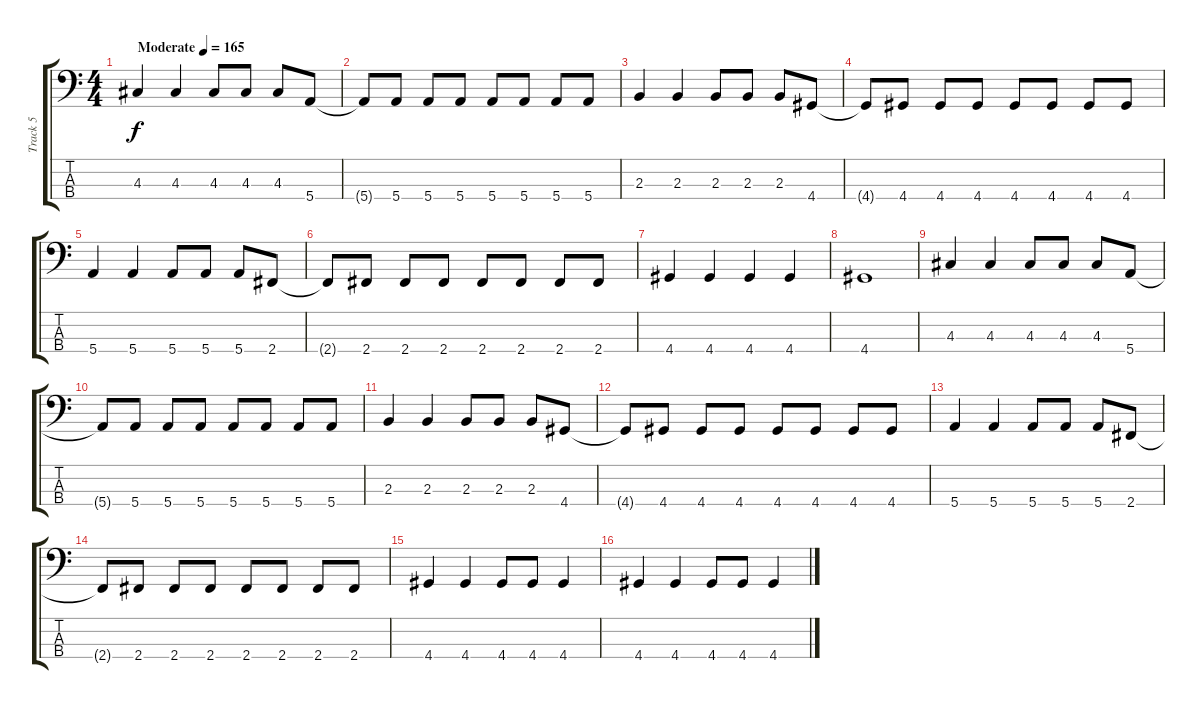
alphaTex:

\track ("Track 5" "Track 5") {instrument electricbassfinger}
\staff {score tabs}
\tuning (G2 D2 A1 E1) {hide}
\ts (4 4)
\tempo (165 "Moderate")
\clef f4
\ks c
4.3.4{dy f instrument electricbassfinger} 4.3.4 4.3.8 4.3.8 4.3.8 5.4.8 |
5.4{t}.8 5.4.8 5.4.8 5.4.8 5.4.8 5.4.8 5.4.8 5.4.8 |
2.3.4 2.3.4 2.3.8 2.3.8 2.3.8 4.4.8 |
4.4{t}.8 4.4.8 4.4.8 4.4.8 4.4.8 4.4.8 4.4.8 4.4.8 |
5.4.4 5.4.4 5.4.8 5.4.8 5.4.8 2.4.8 |
2.4{t}.8 2.4.8 2.4.8 2.4.8 2.4.8 2.4.8 2.4.8 2.4.8 |
4.4.4 4.4.4 4.4.4 4.4.4 |
4.4.1 |
4.3.4 4.3.4 4.3.8 4.3.8 4.3.8 5.4.8 |
5.4{t}.8 5.4.8 5.4.8 5.4.8 5.4.8 5.4.8 5.4.8 5.4.8 |
2.3.4 2.3.4 2.3.8 2.3.8 2.3.8 4.4.8 |
4.4{t}.8 4.4.8 4.4.8 4.4.8 4.4.8 4.4.8 4.4.8 4.4.8 |
5.4.4 5.4.4 5.4.8 5.4.8 5.4.8 2.4.8 |
2.4{t}.8 2.4.8 2.4.8 2.4.8 2.4.8 2.4.8 2.4.8 2.4.8 |
4.4.4 4.4.4 4.4.8 4.4.8 4.4.4 |
4.4.4 4.4.4 4.4.8 4.4.8 4.4.4
